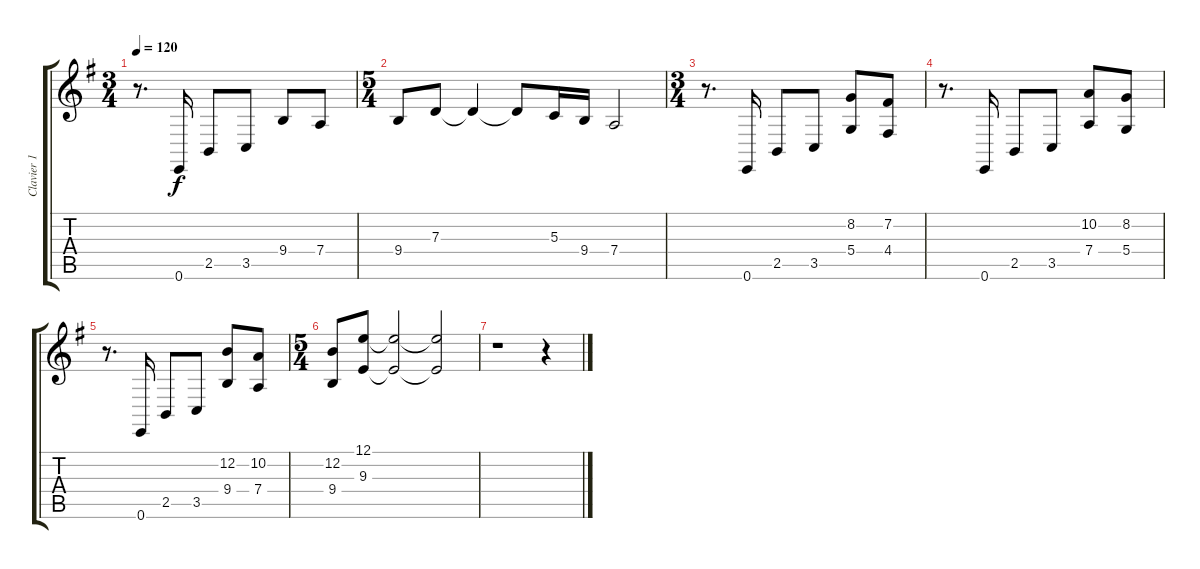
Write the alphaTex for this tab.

\track ("Clavier 1" "Clavier 1") {instrument stringensemble1}
\staff {score tabs}
\tuning (E4 B3 G3 D3 A2 E2) {hide}
\ts (3 4)
\tempo 120
\clef g2
\ks g
r.8{d dy f} 0.6.16 2.5.8 3.5.8 9.4.8 7.4.8 |
\ts (5 4)
9.4.8 7.3.8 7.3{t}.4 7.3{t}.8 5.3.16 9.4.16 7.4.2 |
\ts (3 4)
r.8{d} 0.6.16 2.5.8 3.5.8 (8.2 5.4).8 (7.2 4.4).8 |
r.8{d} 0.6.16 2.5.8 3.5.8 (10.2 7.4).8 (8.2 5.4).8 |
r.8{d} 0.6.16 2.5.8 3.5.8 (12.2 9.4).8 (10.2 7.4).8 |
\ts (5 4)
(12.2 9.4).8 (12.1 9.3).8 (12.1{t} 9.3{t}).2 (12.1{t} 9.3{t}).2 |
r.1 r.4
